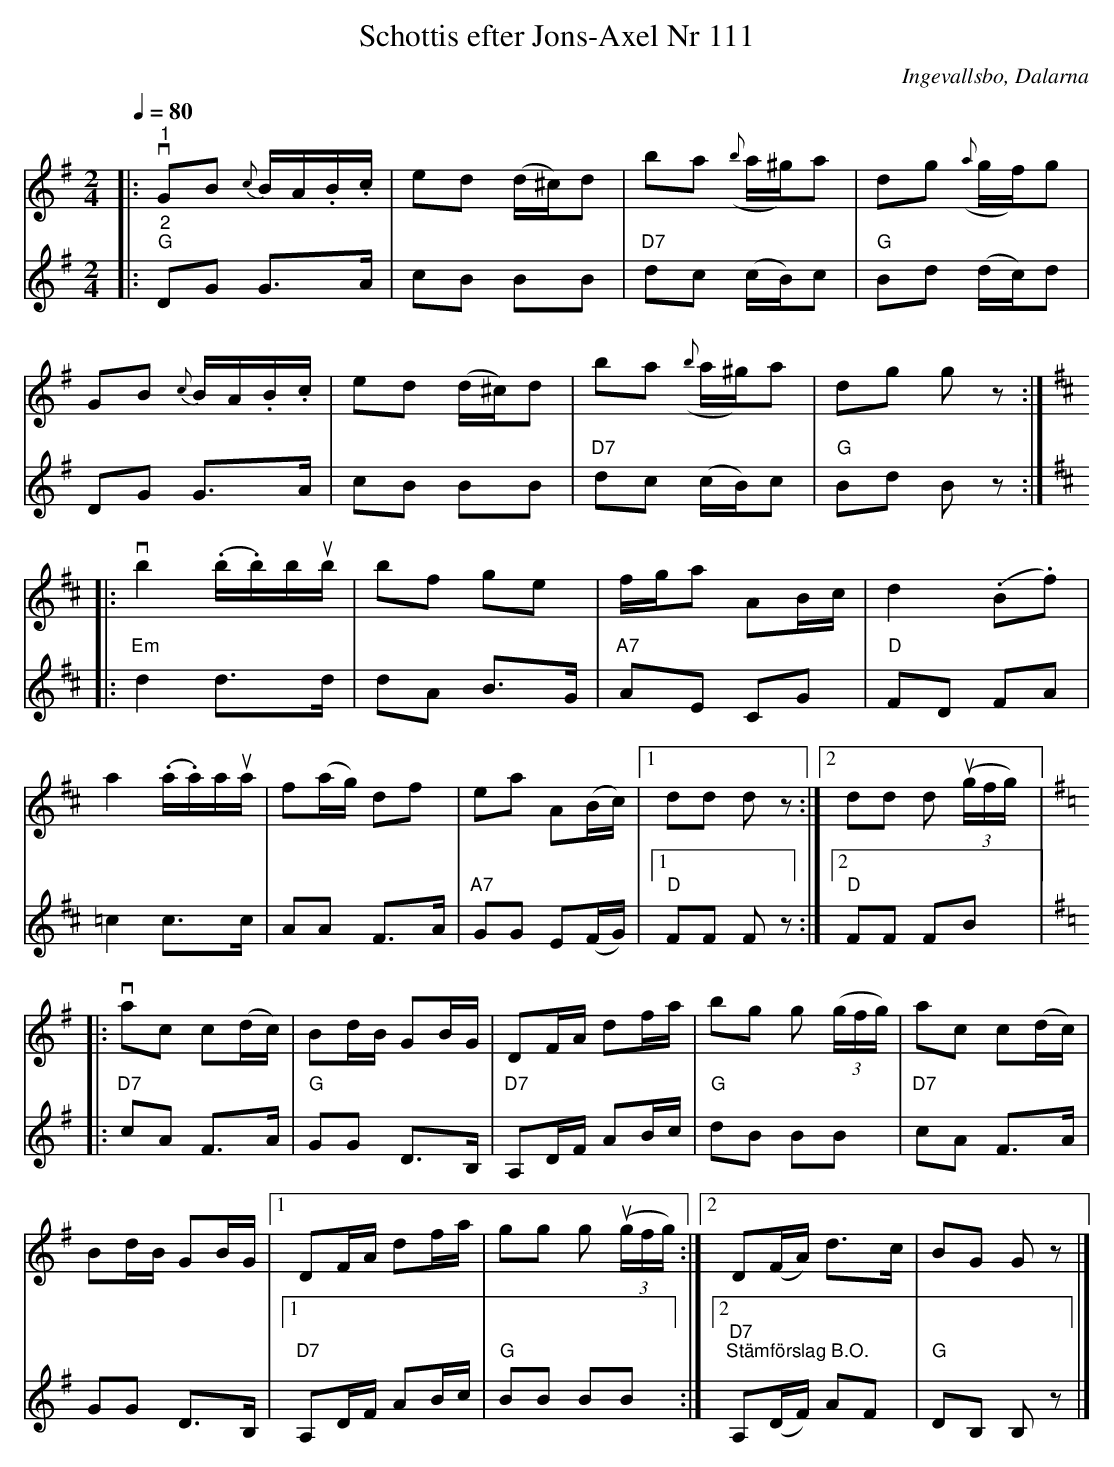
X:1
T:Schottis efter Jons-Axel Nr 111
O:Ingevallsbo, Dalarna
L:1/8
Q:1/4=80
M:2/4
K:G
V:1
|:"^1"v GB{c} B/A/.B/.c/ | ed (d/^c/)d | ba({b} a/^g/)a | dg({a} g/f/)g |
GB{c} B/A/.B/.c/ | ed (d/^c/)d | ba({b} a/^g/)a | dg g z ::
[K:D]v b2 (.b/.b/)b/ub/ | bf ge | f/g/a AB/c/ | d2 (.B.f) |
a2 (.a/.a/)a/ua/ | f(a/g/) df | ea A(B/c/) |1 dd d z :|2 dd du (3(g/f/g/) |:
[K:G]v ac c(d/c/) | Bd/B/ GB/G/ | DF/A/ df/a/ | bg g (3(g/f/g/) | ac c(d/c/) |
Bd/B/ GB/G/ |1 DF/A/ df/a/ | gg gu (3(g/f/g/) :|2 D(F/A/) d>c | BG G z |]
V:2
|:"^2""G" DG G>A | cB BB |"D7" dc (c/B/)c |"G" Bd (d/c/)d |
DG G>A | cB BB |"D7" dc (c/B/)c | "G" Bd B z ::
[K:D]"Em" d2 d>d | dA B>G |"A7" AE CG |"D" FD FA |
=c2 c>c | AA F>A |"A7" GG E(F/G/) |1 "D" FF F z :|2"D" FF FB |:
[K:G]"D7" cA F>A |"G" GG D>B, | "D7" A,D/F/ AB/c/ | "G" dB BB |
"D7" cA F>A | GG D>B, |1"D7" A,D/F/ AB/c/ |"G" BB BB :|2"D7" "^Stämförslag B.O." A,(D/F/) AF | "G" DB, B, z |]
